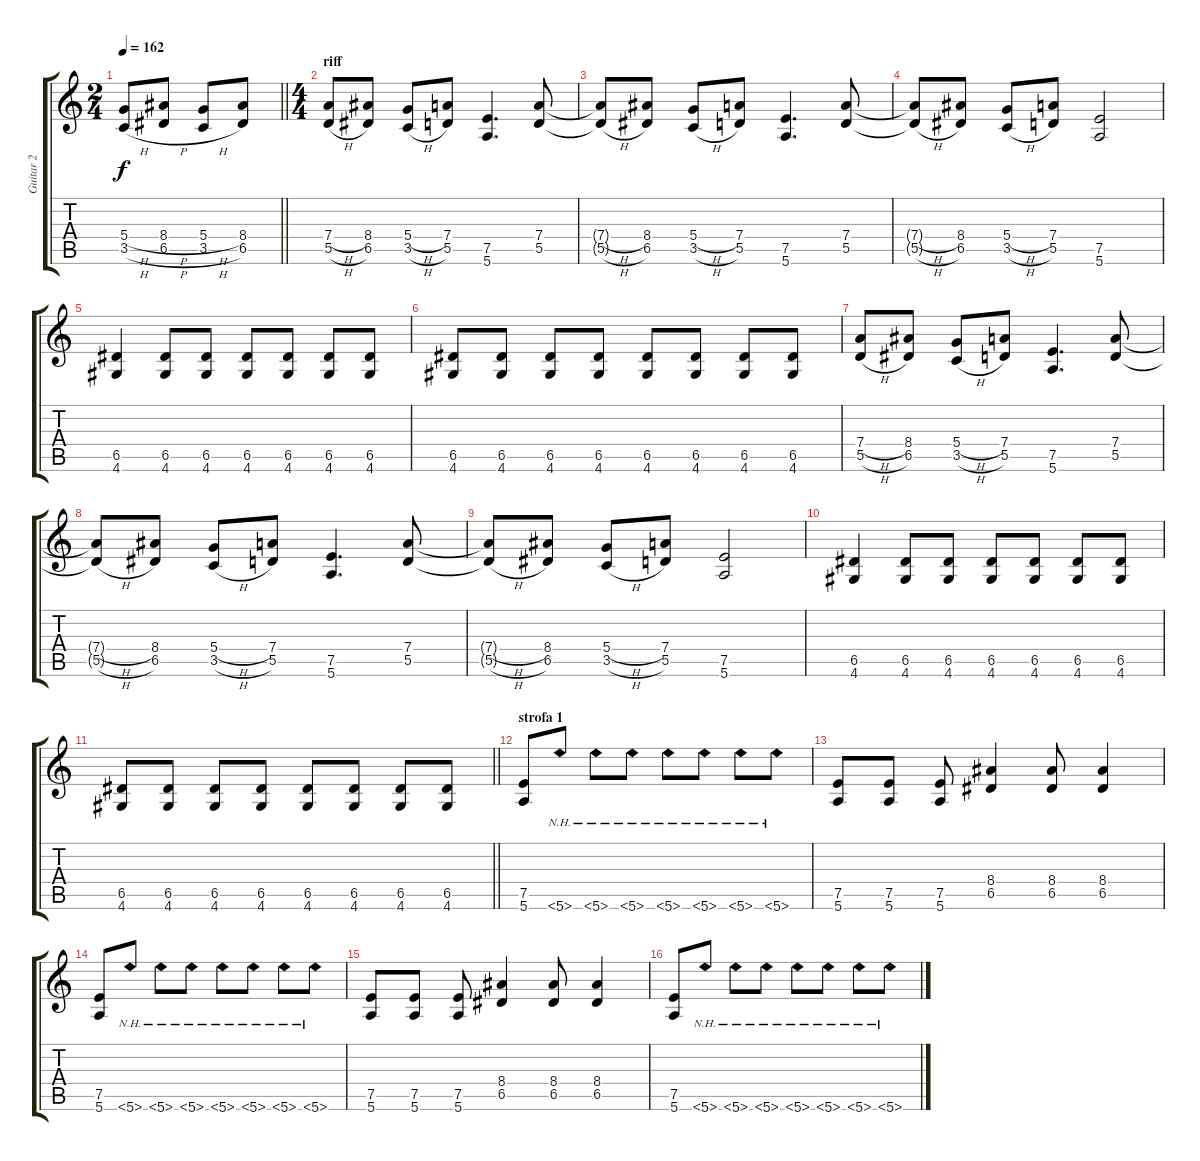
\track ("Guitar 2" "Guitar 2") {instrument distortionguitar}
\staff {score tabs}
\tuning (E4 B3 G3 D3 A2 E2) {hide}
\ts (2 4)
\tempo 162
\clef g2
\barLineRight lightlight
\ks c
(5.4{h} 3.5{h}).8{dy f} (8.4{h} 6.5{h}).8 (5.4{h} 3.5{h}).8 (8.4 6.5).8 |
\ts (4 4)
\section ("" "riff")
(7.4{h} 5.5{h}).8 (8.4 6.5).8 (5.4{h} 3.5{h}).8 (7.4 5.5).8 (7.5 5.6).4{d} (7.4 5.5).8 |
(7.4{h t} 5.5{h t}).8 (8.4 6.5).8 (5.4{h} 3.5{h}).8 (7.4 5.5).8 (7.5 5.6).4{d} (7.4 5.5).8 |
(7.4{h t} 5.5{h t}).8 (8.4 6.5).8 (5.4{h} 3.5{h}).8 (7.4 5.5).8 (7.5 5.6).2 |
(6.5 4.6).4 (6.5 4.6).8 (6.5 4.6).8 (6.5 4.6).8 (6.5 4.6).8 (6.5 4.6).8 (6.5 4.6).8 |
(6.5 4.6).8 (6.5 4.6).8 (6.5 4.6).8 (6.5 4.6).8 (6.5 4.6).8 (6.5 4.6).8 (6.5 4.6).8 (6.5 4.6).8 |
(7.4{h} 5.5{h}).8 (8.4 6.5).8 (5.4{h} 3.5{h}).8 (7.4 5.5).8 (7.5 5.6).4{d} (7.4 5.5).8 |
(7.4{h t} 5.5{h t}).8 (8.4 6.5).8 (5.4{h} 3.5{h}).8 (7.4 5.5).8 (7.5 5.6).4{d} (7.4 5.5).8 |
(7.4{h t} 5.5{h t}).8 (8.4 6.5).8 (5.4{h} 3.5{h}).8 (7.4 5.5).8 (7.5 5.6).2 |
(6.5 4.6).4 (6.5 4.6).8 (6.5 4.6).8 (6.5 4.6).8 (6.5 4.6).8 (6.5 4.6).8 (6.5 4.6).8 |
\barLineRight lightlight
(6.5 4.6).8 (6.5 4.6).8 (6.5 4.6).8 (6.5 4.6).8 (6.5 4.6).8 (6.5 4.6).8 (6.5 4.6).8 (6.5 4.6).8 |
\section ("" "strofa 1")
(7.5 5.6).8 5.6{nh}.8 5.6{nh}.8 5.6{nh}.8 5.6{nh}.8 5.6{nh}.8 5.6{nh}.8 5.6{nh}.8 |
(7.5 5.6).8 (7.5 5.6).8 (7.5 5.6).8 (8.4 6.5).4 (8.4 6.5).8 (8.4 6.5).4 |
(7.5 5.6).8 5.6{nh}.8 5.6{nh}.8 5.6{nh}.8 5.6{nh}.8 5.6{nh}.8 5.6{nh}.8 5.6{nh}.8 |
(7.5 5.6).8 (7.5 5.6).8 (7.5 5.6).8 (8.4 6.5).4 (8.4 6.5).8 (8.4 6.5).4 |
(7.5 5.6).8 5.6{nh}.8 5.6{nh}.8 5.6{nh}.8 5.6{nh}.8 5.6{nh}.8 5.6{nh}.8 5.6{nh}.8
